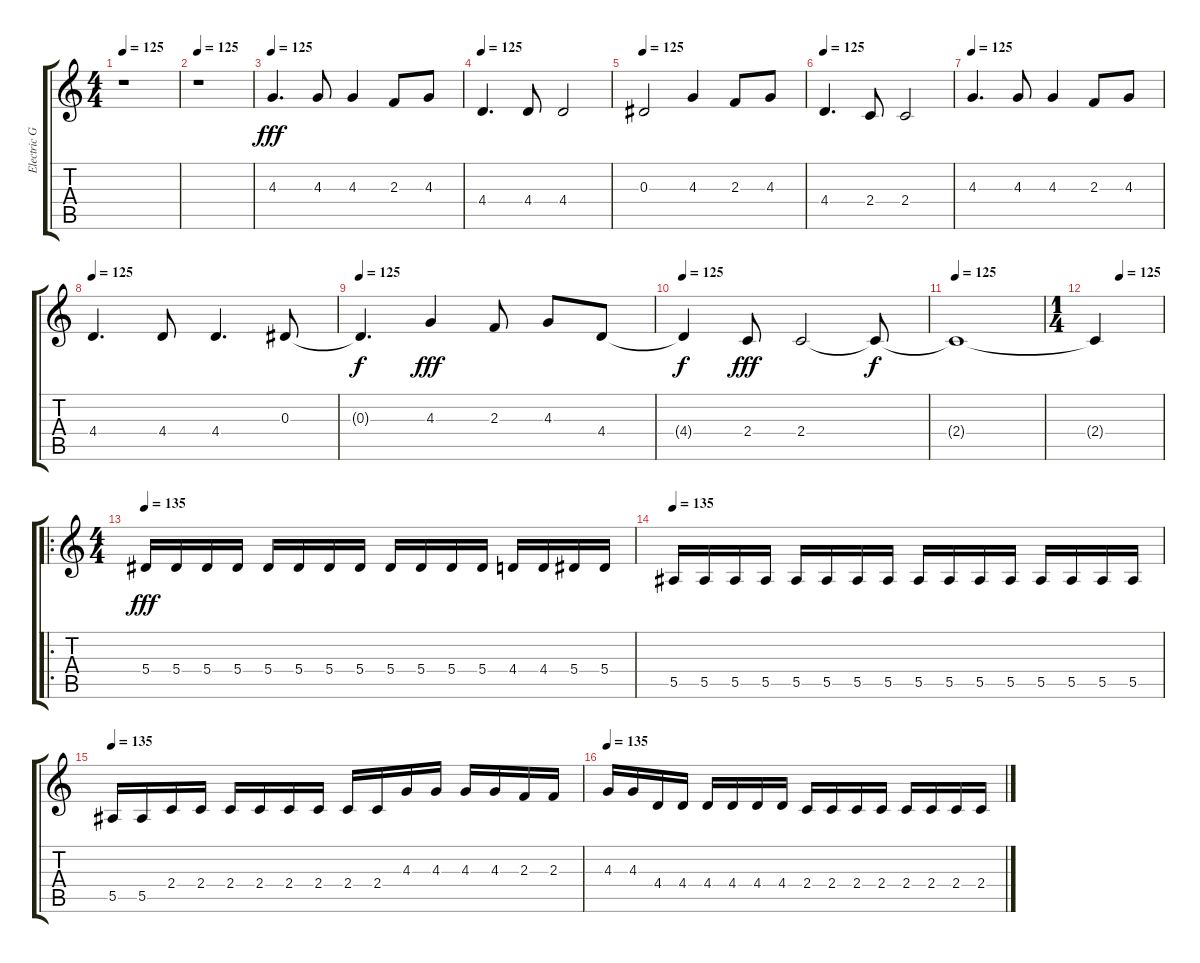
\track ("Electric Guitar 1" "Electric G") {instrument distortionguitar}
\staff {score tabs}
\tuning (C4 G3 Eb3 Bb2 F2 C2) {hide}
\ts (4 4)
\tempo 125
\clef g2
\ks c
r.1{dy f} |
\tempo 125
r.1 |
\tempo 125
4.3.4{d dy fff volume 16} 4.3.8 4.3.4 2.3.8 4.3.8 |
\tempo 125
4.4.4{d} 4.4.8 4.4.2 |
\tempo 125
0.3.2 4.3.4 2.3.8 4.3.8 |
\tempo 125
4.4.4{d} 2.4.8 2.4.2 |
\tempo 125
4.3.4{d} 4.3.8 4.3.4 2.3.8 4.3.8 |
\tempo 125
4.4.4{d} 4.4.8 4.4.4{d} 0.3.8 |
\tempo 125
0.3{t}.4{d dy f} 4.3.4{dy fff} 2.3.8 4.3.8 4.4.8 |
\tempo 125
4.4{t}.4{dy f} 2.4.8{dy fff} 2.4.2{volume 8} 2.4{t}.8{dy f} |
\tempo 125
2.4{t}.1 |
\ts (1 4)
\tempo (125 0.375)
2.4{t}.4 |
\ro
\ts (4 4)
\tempo 135
5.4.16{dy fff volume 15} 5.4.16 5.4.16 5.4.16 5.4.16 5.4.16 5.4.16 5.4.16 5.4.16 5.4.16 5.4.16 5.4.16 4.4.16 4.4.16 5.4.16 5.4.16 |
\tempo 135
5.5.16 5.5.16 5.5.16 5.5.16 5.5.16 5.5.16 5.5.16 5.5.16 5.5.16 5.5.16 5.5.16 5.5.16 5.5.16 5.5.16 5.5.16 5.5.16 |
\tempo 135
5.5.16 5.5.16 2.4.16 2.4.16 2.4.16 2.4.16 2.4.16 2.4.16 2.4.16 2.4.16 4.3.16 4.3.16 4.3.16 4.3.16 2.3.16 2.3.16 |
\tempo 135
4.3.16 4.3.16 4.4.16 4.4.16 4.4.16 4.4.16 4.4.16 4.4.16 2.4.16 2.4.16 2.4.16 2.4.16 2.4.16 2.4.16 2.4.16 2.4.16
